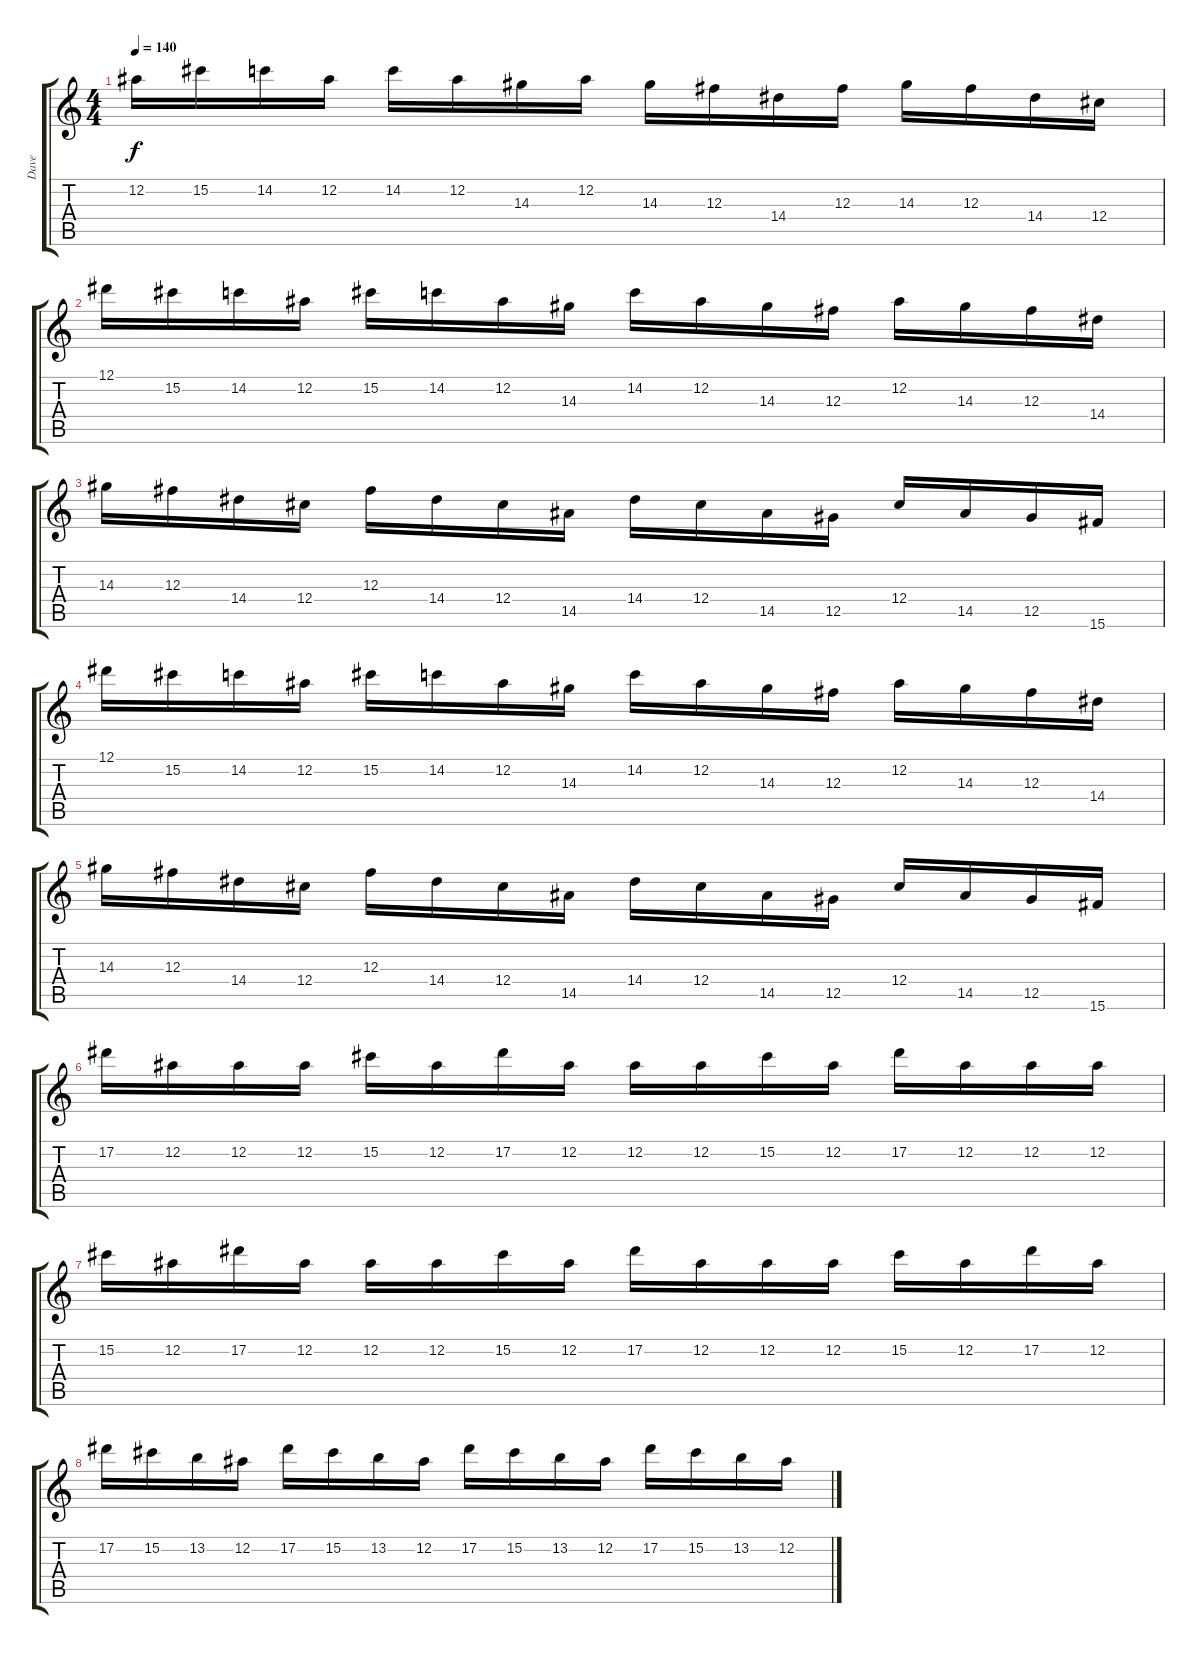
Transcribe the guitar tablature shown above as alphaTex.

\track ("Dave" "Dave") {instrument distortionguitar}
\staff {score tabs}
\tuning (Eb4 Bb3 Gb3 Db3 Ab2 Eb2) {hide}
\ts (4 4)
\tempo 140
\clef g2
\ks c
12.2.16{dy f} 15.2.16 14.2.16 12.2.16 14.2.16 12.2.16 14.3.16 12.2.16 14.3.16 12.3.16 14.4.16 12.3.16 14.3.16 12.3.16 14.4.16 12.4.16 |
12.1.16 15.2.16 14.2.16 12.2.16 15.2.16 14.2.16 12.2.16 14.3.16 14.2.16 12.2.16 14.3.16 12.3.16 12.2.16 14.3.16 12.3.16 14.4.16 |
14.3.16 12.3.16 14.4.16 12.4.16 12.3.16 14.4.16 12.4.16 14.5.16 14.4.16 12.4.16 14.5.16 12.5.16 12.4.16 14.5.16 12.5.16 15.6.16 |
12.1.16 15.2.16 14.2.16 12.2.16 15.2.16 14.2.16 12.2.16 14.3.16 14.2.16 12.2.16 14.3.16 12.3.16 12.2.16 14.3.16 12.3.16 14.4.16 |
14.3.16 12.3.16 14.4.16 12.4.16 12.3.16 14.4.16 12.4.16 14.5.16 14.4.16 12.4.16 14.5.16 12.5.16 12.4.16 14.5.16 12.5.16 15.6.16 |
17.2.16 12.2.16 12.2.16 12.2.16 15.2.16 12.2.16 17.2.16 12.2.16 12.2.16 12.2.16 15.2.16 12.2.16 17.2.16 12.2.16 12.2.16 12.2.16 |
15.2.16 12.2.16 17.2.16 12.2.16 12.2.16 12.2.16 15.2.16 12.2.16 17.2.16 12.2.16 12.2.16 12.2.16 15.2.16 12.2.16 17.2.16 12.2.16 |
17.2.16 15.2.16 13.2.16 12.2.16 17.2.16 15.2.16 13.2.16 12.2.16 17.2.16 15.2.16 13.2.16 12.2.16 17.2.16 15.2.16 13.2.16 12.2.16
